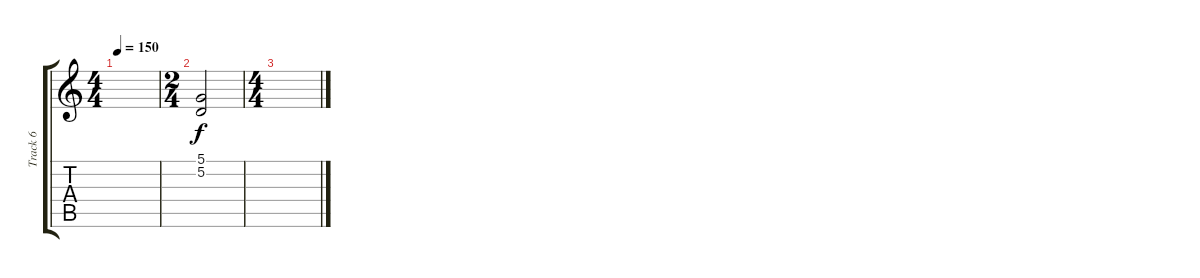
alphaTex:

\track ("Track 6" "Track 6") {instrument reversecymbal}
\staff {score tabs}
\tuning (D4 A3 F3 C3 G2 D2) {hide}
\ts (4 4)
\tempo 150
\clef g2
\ks c
|
\ts (2 4)
(5.1 5.2).2 |
\ts (4 4)
